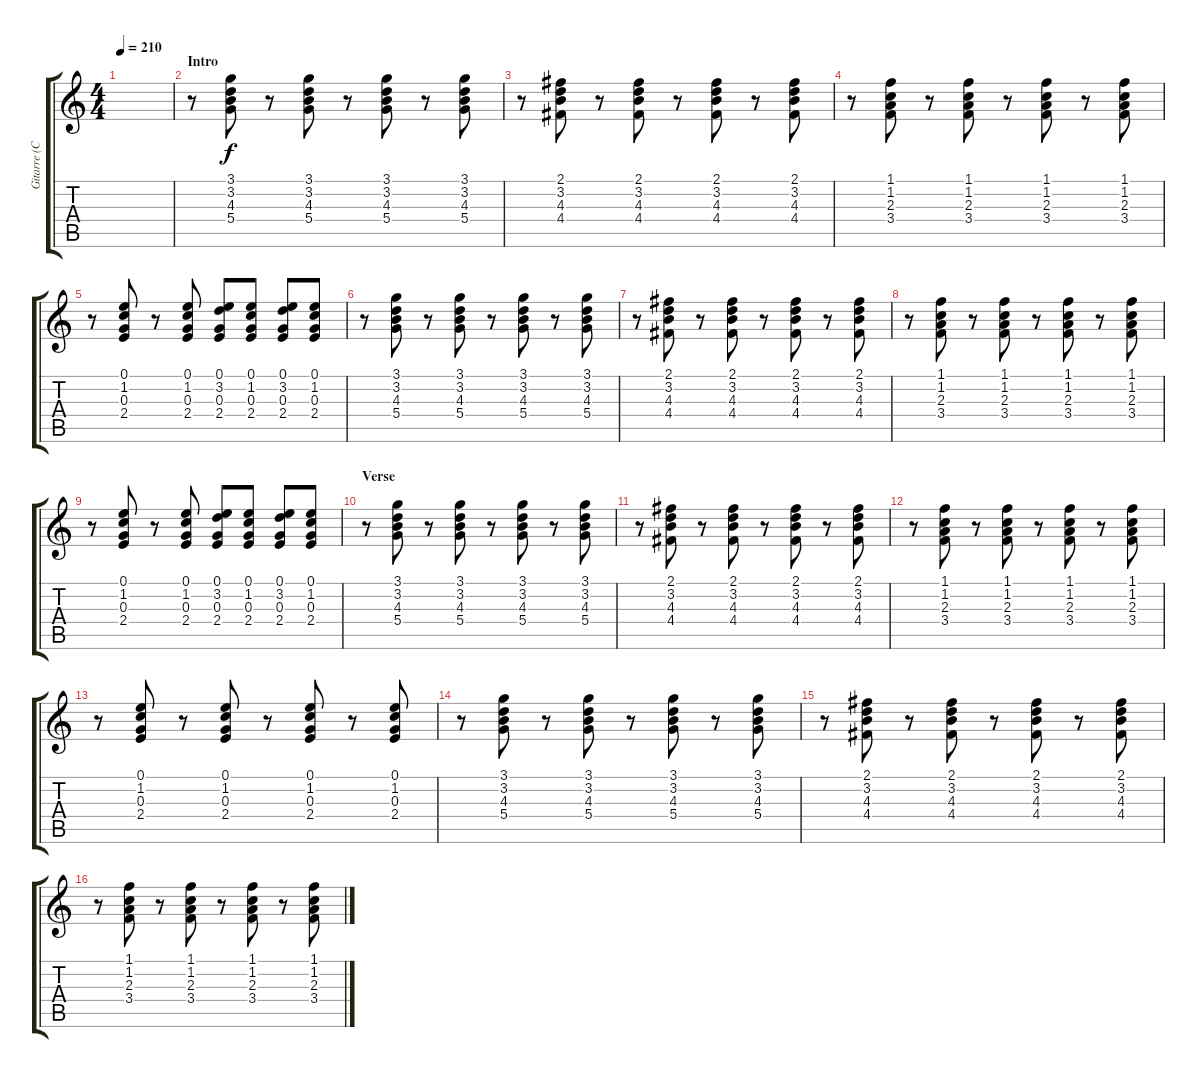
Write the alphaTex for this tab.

\track ("Gitarre (Clean)" "Gitarre (C") {instrument acousticguitarsteel}
\staff {score tabs}
\tuning (E4 B3 G3 D3 A2 E2) {hide}
\ts (4 4)
\section ("" "")
\tempo 210
\clef g2
\ks c
|
\section ("" "Intro")
r.8 (3.1 3.2 4.3 5.4).8 r.8 (3.1 3.2 4.3 5.4).8 r.8 (3.1 3.2 4.3 5.4).8 r.8 (3.1 3.2 4.3 5.4).8 |
r.8 (2.1 3.2 4.3 4.4).8 r.8 (2.1 3.2 4.3 4.4).8 r.8 (2.1 3.2 4.3 4.4).8 r.8 (2.1 3.2 4.3 4.4).8 |
r.8 (1.1 1.2 2.3 3.4).8 r.8 (1.1 1.2 2.3 3.4).8 r.8 (1.1 1.2 2.3 3.4).8 r.8 (1.1 1.2 2.3 3.4).8 |
r.8 (0.1 1.2 0.3 2.4).8 r.8 (0.1 1.2 0.3 2.4).8 (0.1 3.2 0.3 2.4).8 (0.1 1.2 0.3 2.4).8 (0.1 3.2 0.3 2.4).8 (0.1 1.2 0.3 2.4).8 |
r.8 (3.1 3.2 4.3 5.4).8 r.8 (3.1 3.2 4.3 5.4).8 r.8 (3.1 3.2 4.3 5.4).8 r.8 (3.1 3.2 4.3 5.4).8 |
r.8 (2.1 3.2 4.3 4.4).8 r.8 (2.1 3.2 4.3 4.4).8 r.8 (2.1 3.2 4.3 4.4).8 r.8 (2.1 3.2 4.3 4.4).8 |
r.8 (1.1 1.2 2.3 3.4).8 r.8 (1.1 1.2 2.3 3.4).8 r.8 (1.1 1.2 2.3 3.4).8 r.8 (1.1 1.2 2.3 3.4).8 |
r.8 (0.1 1.2 0.3 2.4).8 r.8 (0.1 1.2 0.3 2.4).8 (0.1 3.2 0.3 2.4).8 (0.1 1.2 0.3 2.4).8 (0.1 3.2 0.3 2.4).8 (0.1 1.2 0.3 2.4).8 |
\section ("" "Verse")
r.8 (3.1 3.2 4.3 5.4).8 r.8 (3.1 3.2 4.3 5.4).8 r.8 (3.1 3.2 4.3 5.4).8 r.8 (3.1 3.2 4.3 5.4).8 |
r.8 (2.1 3.2 4.3 4.4).8 r.8 (2.1 3.2 4.3 4.4).8 r.8 (2.1 3.2 4.3 4.4).8 r.8 (2.1 3.2 4.3 4.4).8 |
r.8 (1.1 1.2 2.3 3.4).8 r.8 (1.1 1.2 2.3 3.4).8 r.8 (1.1 1.2 2.3 3.4).8 r.8 (1.1 1.2 2.3 3.4).8 |
r.8 (0.1 1.2 0.3 2.4).8 r.8 (0.1 1.2 0.3 2.4).8 r.8 (0.1 1.2 0.3 2.4).8 r.8 (0.1 1.2 0.3 2.4).8 |
r.8 (3.1 3.2 4.3 5.4).8 r.8 (3.1 3.2 4.3 5.4).8 r.8 (3.1 3.2 4.3 5.4).8 r.8 (3.1 3.2 4.3 5.4).8 |
r.8 (2.1 3.2 4.3 4.4).8 r.8 (2.1 3.2 4.3 4.4).8 r.8 (2.1 3.2 4.3 4.4).8 r.8 (2.1 3.2 4.3 4.4).8 |
r.8 (1.1 1.2 2.3 3.4).8 r.8 (1.1 1.2 2.3 3.4).8 r.8 (1.1 1.2 2.3 3.4).8 r.8 (1.1 1.2 2.3 3.4).8
